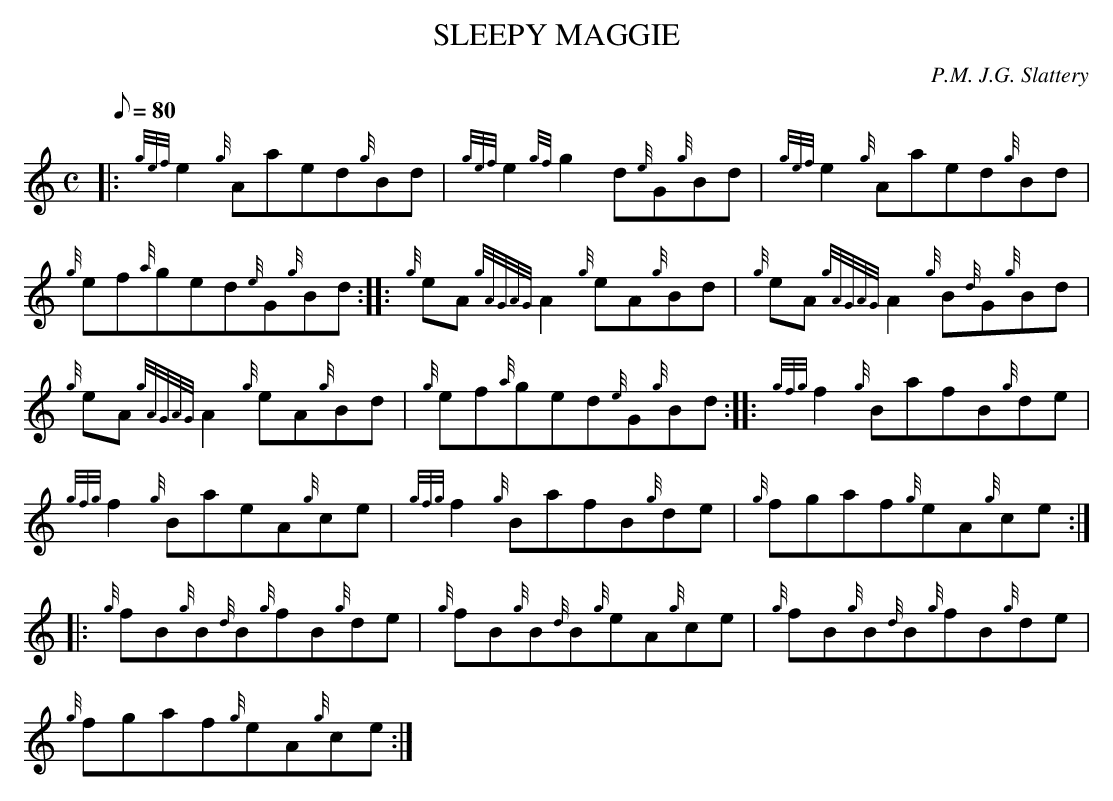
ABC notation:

X:1
T:SLEEPY MAGGIE
M:C
L:1/8
Q:80
C:P.M. J.G. Slattery
K:HP
|: {gef}e2{g}Aaed{g}Bd | \
{gef}e2{gf}g2d{e}G{g}Bd | \
{gef}e2{g}Aaed{g}Bd |
{g}ef{a}ged{e}G{g}Bd :: \
{g}eA{gAGAG}A2{g}eA{g}Bd | \
{g}eA{gAGAG}A2{g}B{d}G{g}Bd |
{g}eA{gAGAG}A2{g}eA{g}Bd | \
{g}ef{a}ged{e}G{g}Bd :: \
{gfg}f2{g}BafB{g}de |
{gfg}f2{g}BaeA{g}ce | \
{gfg}f2{g}BafB{g}de | \
{g}fgaf{g}eA{g}ce ::
{g}fB{g}B{d}B{g}fB{g}de | \
{g}fB{g}B{d}B{g}eA{g}ce | \
{g}fB{g}B{d}B{g}fB{g}de |
{g}fgaf{g}eA{g}ce :|
